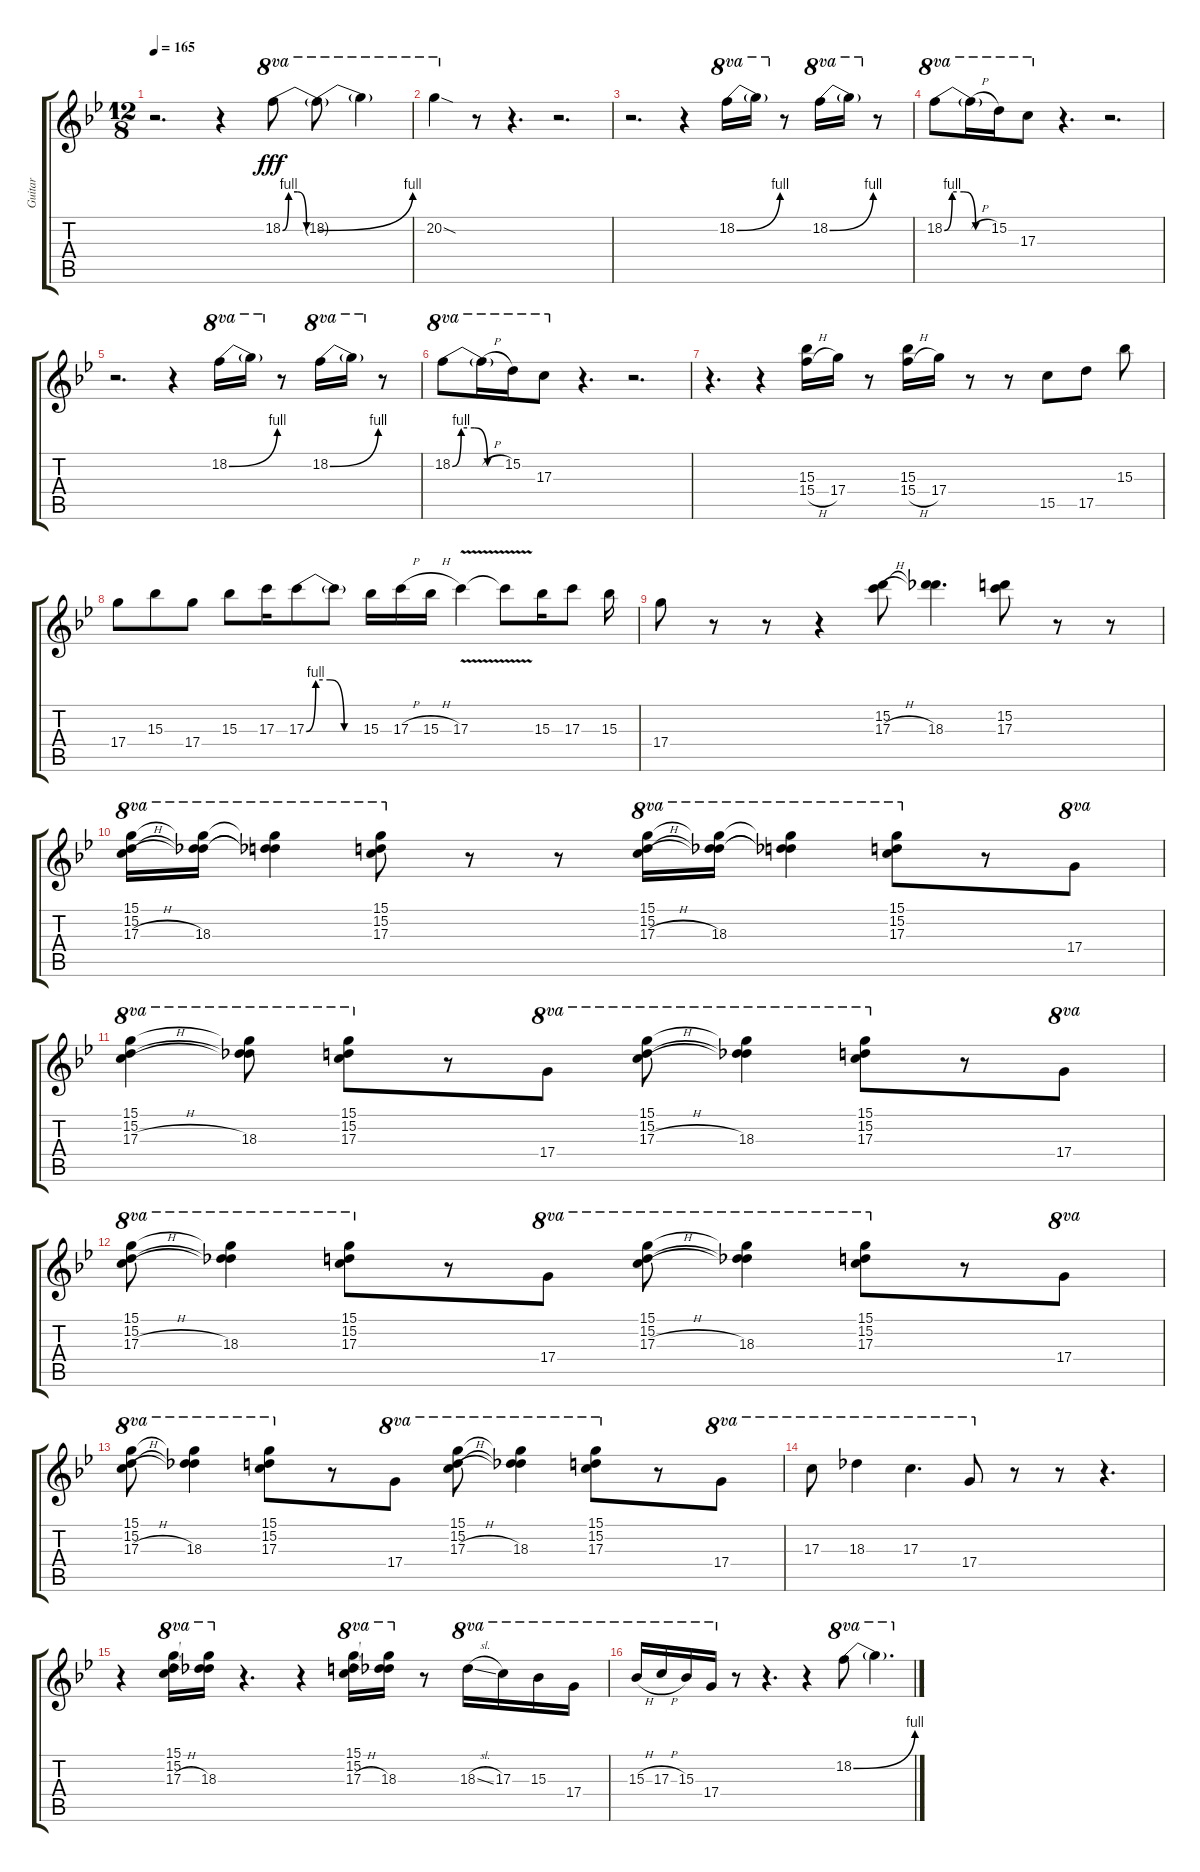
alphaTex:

\track ("Guitar" "Guitar") {instrument overdrivenguitar}
\staff {score tabs}
\tuning (E4 B3 G3 D3 A2 E2) {hide}
\ts (12 8)
\tempo 165
\clef g2
\ks bb
r.2{d dy fff} r.4 18.2{be (custom 0 0 10 4 25 4 40 0 60 0)}.8{ot 8va} 18.2{be (bend 0 0 60 4) t}.8{ot 8va} 18.2{t}.4{ot 8va} |
20.2{sod}.4{ot 8va} r.8 r.4{d} r.2{d} |
r.2{d} r.4 18.2{be (bend 0 0 60 4)}.16{ot 8va} 18.2{t}.16{ot 8va} r.8 18.2{be (bend 0 0 60 4)}.16{ot 8va} 18.2{t}.16{ot 8va} r.8 |
18.2{be (custom 0 0 10 4 25 4 40 0 60 0)}.8{ot 8va} 18.2{h t}.16{ot 8va} 15.2.16{ot 8va} 17.3.8{ot 8va} r.4{d} r.2{d} |
r.2{d} r.4 18.2{be (bend 0 0 60 4)}.16{ot 8va} 18.2{t}.16{ot 8va} r.8 18.2{be (bend 0 0 60 4)}.16{ot 8va} 18.2{t}.16{ot 8va} r.8 |
18.2{be (custom 0 0 10 4 25 4 40 0 60 0)}.8{ot 8va} 18.2{h t}.16{ot 8va} 15.2.16{ot 8va} 17.3.8{ot 8va} r.4{d} r.2{d} |
r.4{d} r.4 (15.3 15.4{h}).16 17.4.16 r.8 (15.3 15.4{h}).16 17.4.16 r.8 r.8 15.5.8 17.5.8 15.3.8 |
17.4.8 15.3.8 17.4.8 15.3.8 17.3.16 17.3{be (custom 0 0 10 4 25 4 40 0 60 0)}.8 17.3{t}.8 15.3.16 17.3{h}.16 15.3{h}.16 17.3{v}.4 17.3{v t}.8 15.3.16 17.3.8 15.3.16 |
17.4.8 r.8 r.8 r.4 (15.2 17.3{h}).8 (15.2{t} 18.3).4{d} (15.2 17.3).8 r.8 r.8 |
(15.1 15.2 17.3{h}).16{ot 8va} (15.1{t} 15.2{t} 18.3).16{ot 8va} (15.1{t} 15.2{t} 18.3{t}).4{ot 8va} (15.1 15.2 17.3).8{ot 8va} r.8 r.8 (15.1 15.2 17.3{h}).16{ot 8va} (15.1{t} 15.2{t} 18.3).16{ot 8va} (15.1{t} 15.2{t} 18.3{t}).4{ot 8va} (15.1 15.2 17.3).8{ot 8va} r.8 17.4.8{ot 8va} |
(15.1 15.2 17.3{h}).4{ot 8va} (15.1{t} 15.2{t} 18.3).8{ot 8va} (15.1 15.2 17.3).8{ot 8va} r.8 17.4.8{ot 8va} (15.1 15.2 17.3{h}).8{ot 8va} (15.1{t} 15.2{t} 18.3).4{ot 8va} (15.1 15.2 17.3).8{ot 8va} r.8 17.4.8{ot 8va} |
(15.1 15.2 17.3{h}).8{ot 8va} (15.1{t} 15.2{t} 18.3).4{ot 8va} (15.1 15.2 17.3).8{ot 8va} r.8 17.4.8{ot 8va} (15.1 15.2 17.3{h}).8{ot 8va} (15.1{t} 15.2{t} 18.3).4{ot 8va} (15.1 15.2 17.3).8{ot 8va} r.8 17.4.8{ot 8va} |
(15.1 15.2 17.3{h}).8{ot 8va} (15.1{t} 15.2{t} 18.3).4{ot 8va} (15.1 15.2 17.3).8{ot 8va} r.8 17.4.8{ot 8va} (15.1 15.2 17.3{h}).8{ot 8va} (15.1{t} 15.2{t} 18.3).4{ot 8va} (15.1 15.2 17.3).8{ot 8va} r.8 17.4.8{ot 8va} |
17.3.8{ot 8va} 18.3.4{ot 8va} 17.3.4{d ot 8va} 17.4.8{ot 8va} r.8 r.8 r.4{d} |
r.4 (15.1 15.2 17.3{h}).16{ot 8va} (15.1{t} 15.2{t} 18.3).16{ot 8va} r.4{d} r.4 (15.1 15.2 17.3{h}).16{ot 8va} (15.1{t} 15.2{t} 18.3).16{ot 8va} r.8 18.3{sl}.16{ot 8va} 17.3.16{ot 8va} 15.3.16{ot 8va} 17.4.16{ot 8va} |
15.3{h}.16{ot 8va} 17.3{h}.16{ot 8va} 15.3.16{ot 8va} 17.4.16{ot 8va} r.8 r.4{d} r.4 18.2{be (bend 0 0 60 4)}.8{ot 8va} 18.2{t}.4{d ot 8va}
